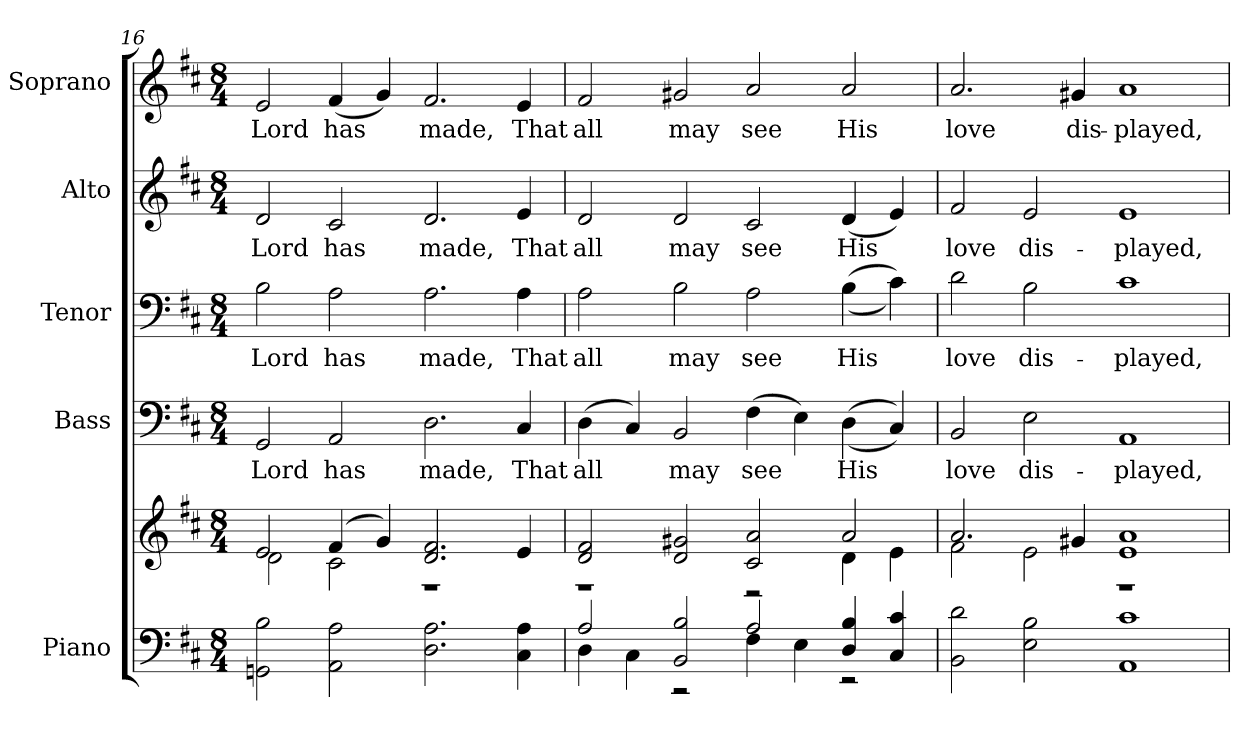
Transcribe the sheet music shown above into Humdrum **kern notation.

**kern	**kern	**kern	**text	**kern	**text	**kern	**text	**kern	**text
*part5	*part5	*part4	*part4	*part3	*part3	*part2	*part2	*part1	*part1
*staff6	*staff5	*staff4	*staff4	*staff3	*staff3	*staff2	*staff2	*staff1	*staff1
*I"Piano	*	*I"Bass	*	*I"Tenor	*	*I"Alto	*	*I"Soprano	*
*I'Pno.	*	*I'B.	*	*I'T.	*	*I'A.	*	*I'S.	*
!!LO:PB:g=z
*clefF4	*clefG2	*clefF4	*	*clefF4	*	*clefG2	*	*clefG2	*
*k[f#c#]	*k[f#c#]	*k[f#c#]	*	*k[f#c#]	*	*k[f#c#]	*	*k[f#c#]	*
*D:	*D:	*D:	*	*D:	*	*D:	*	*D:	*
*M8/4	*M8/4	*M8/4	*	*M8/4	*	*M8/4	*	*M8/4	*
=16	=16	=16	=16	=16	=16	=16	=16	=16	=16
*	*^	*	*	*	*	*	*	*	*
!	!	!	!	!LO:LY:b:color=#000000	!	!	!	!	!	!
!	!	!	!	!	!	!LO:LY:b:color=#000000	!	!	!	!
!	!	!	!	!	!	!	!	!LO:LY:b:color=#000000	!	!
!	!	!	!	!	!	!	!	!	!	!LO:LY:b:color=#000000
2GGni\ 2Bi	2ei/	2di\	2GGi/	Lord	2Bi\	Lord	2di/	Lord	2ei/	Lord
!	!	!	!	!LO:LY:b:color=#000000	!	!	!	!	!	!
!	!	!	!	!	!	!LO:LY:b:color=#000000	!	!	!	!
!	!	!	!	!	!	!	!	!LO:LY:b:color=#000000	!	!
!	!	!	!	!	!	!	!	!	!	!LO:LY:b:color=#000000
2AAi\ 2Ai	(4f#i/	2c#i\	2AAi/	has	2Ai\	has	2c#i/	has	(4f#i/	has
.	4gi/)	.	.	.	.	.	.	.	4gi/)	.
!	!	!	!	!LO:LY:b:color=#000000	!	!	!	!	!	!
!	!	!	!	!	!	!LO:LY:b:color=#000000	!	!	!	!
!	!	!	!	!	!	!	!	!LO:LY:b:color=#000000	!	!
!	!	!	!	!	!	!	!	!	!	!LO:LY:b:color=#000000
2.Di\ 2.Ai	2.di/ 2.f#i	1r	2.Di\	made,	2.Ai\	made,	2.di/	made,	2.f#i/	made,
!	!	!	!	!LO:LY:b:color=#000000	!	!	!	!	!	!
!	!	!	!	!	!	!LO:LY:b:color=#000000	!	!	!	!
!	!	!	!	!	!	!	!	!LO:LY:b:color=#000000	!	!
!	!	!	!	!	!	!	!	!	!	!LO:LY:b:color=#000000
4C#i\ 4Ai	4ei/	.	4C#i/	That	4Ai\	That	4ei/	That	4ei/	That
=17	=17	=17	=17	=17	=17	=17	=17	=17	=17	=17
*^	*	*	*	*	*	*	*	*	*	*
!	!	!	!	!	!LO:LY:b:color=#000000	!	!	!	!	!	!
!	!	!	!	!	!	!	!LO:LY:b:color=#000000	!	!	!	!
!	!	!	!	!	!	!	!	!	!LO:LY:b:color=#000000	!	!
!	!	!	!	!	!	!	!	!	!	!	!LO:LY:b:color=#000000
2Ai/	4Di\	2di/ 2f#i	1r	(4Di\	all	2Ai\	all	2di/	all	2f#i/	all
.	4C#i\	.	.	4C#i/)	.	.	.	.	.	.	.
!	!	!	!	!	!LO:LY:b:color=#000000	!	!	!	!	!	!
!	!	!	!	!	!	!	!LO:LY:b:color=#000000	!	!	!	!
!	!	!	!	!	!	!	!	!	!LO:LY:b:color=#000000	!	!
!	!	!	!	!	!	!	!	!	!	!	!LO:LY:b:color=#000000
2BBi/ 2Bi	2r	2di/ 2g#Xi	.	2BBi/	may	2Bi\	may	2di/	may	2g#Xi/	may
!	!	!	!	!	!LO:LY:b:color=#000000	!	!	!	!	!	!
!	!	!	!	!	!	!	!LO:LY:b:color=#000000	!	!	!	!
!	!	!	!	!	!	!	!	!	!LO:LY:b:color=#000000	!	!
!	!	!	!	!	!	!	!	!	!	!	!LO:LY:b:color=#000000
2Ai/	4F#i\	2c#i/ 2ai	2r	(4F#i\	see	2Ai\	see	2c#i/	see	2ai/	see
.	4Ei\	.	.	4Ei\)	.	.	.	.	.	.	.
!	!	!	!	!	!LO:LY:b:color=#000000	!	!	!	!	!	!
!	!	!	!	!	!	!	!LO:LY:b:color=#000000	!	!	!	!
!	!	!	!	!	!	!	!	!	!LO:LY:b:color=#000000	!	!
!	!	!	!	!	!	!	!	!	!	!	!LO:LY:b:color=#000000
4Di/ 4Bi	2r	2ai/	4di\	((4Di\	His	((4Bi\	His	(4di/	His	2ai/	His
4C#i/ 4c#i	.	.	4ei\	4C#i/))	.	4c#i\))	.	4ei/)	.	.	.
*v	*v	*	*	*	*	*	*	*	*	*	*
!!LO:PB:g=z
=18	=18	=18	=18	=18	=18	=18	=18	=18	=18	=18
!	!	!	!	!LO:LY:b:color=#000000	!	!	!	!	!	!
!	!	!	!	!	!	!LO:LY:b:color=#000000	!	!	!	!
!	!	!	!	!	!	!	!	!LO:LY:b:color=#000000	!	!
!	!	!	!	!	!	!	!	!	!	!LO:LY:b:color=#000000
2BBi\ 2di	2.ai/	2f#i\	2BBi/	love	2di\	love	2f#i/	love	2.ai/	love
!	!	!	!	!LO:LY:b:color=#000000	!	!	!	!	!	!
!	!	!	!	!	!	!LO:LY:b:color=#000000	!	!	!	!
!	!	!	!	!	!	!	!	!LO:LY:b:color=#000000	!	!
2Ei\ 2Bi	.	2ei\	2Ei\	dis-	2Bi\	dis-	2ei/	dis-	.	.
!	!	!	!	!	!	!	!	!	!	!LO:LY:b:color=#000000
.	4g#Xi/	.	.	.	.	.	.	.	4g#Xi/	dis-
!	!	!	!	!LO:LY:b:color=#000000	!	!	!	!	!	!
!	!	!	!	!	!	!LO:LY:b:color=#000000	!	!	!	!
!	!	!	!	!	!	!	!	!LO:LY:b:color=#000000	!	!
!	!	!	!	!	!	!	!	!	!	!LO:LY:b:color=#000000
1AAi 1c#i	1ei 1ai	1r	1AAi	-played,	1c#i	-played,	1ei	-played,	1ai	-played,
*	*v	*v	*	*	*	*	*	*	*	*
=	=	=	=	=	=	=	=	=	=
*-	*-	*-	*-	*-	*-	*-	*-	*-	*-
